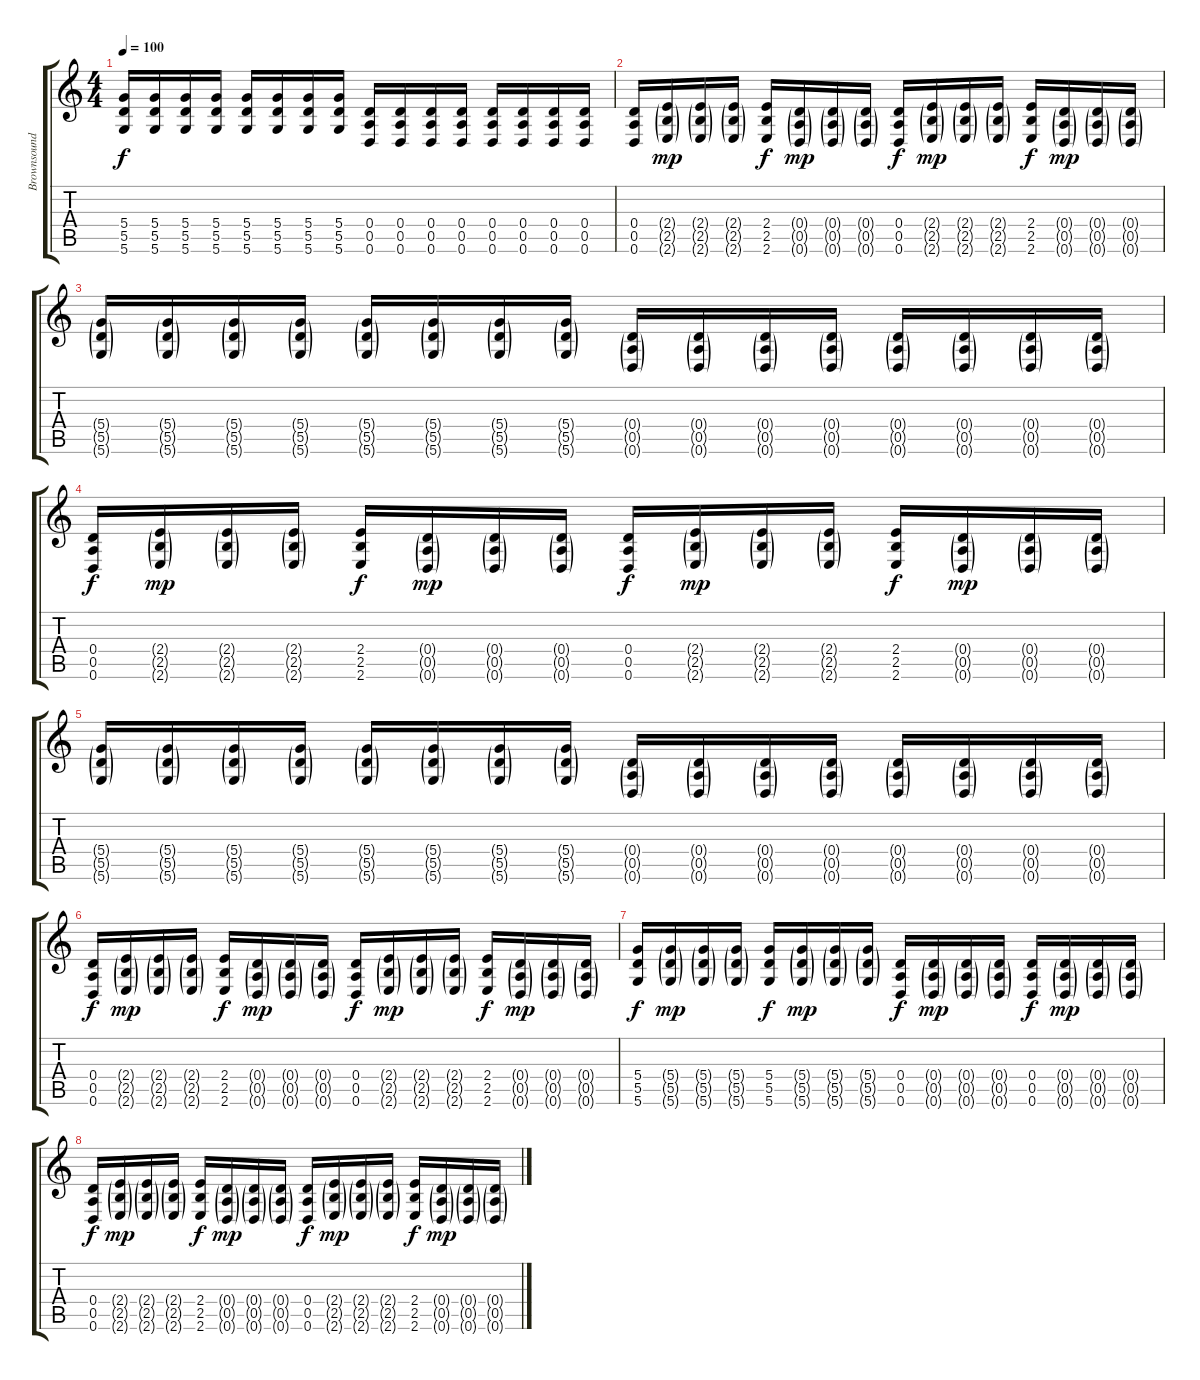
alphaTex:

\track ("Brownsound" "Brownsound") {instrument distortionguitar}
\staff {score tabs}
\tuning (E4 B3 G3 D3 A2 D2) {hide}
\ts (4 4)
\tempo 100
\clef g2
\ks c
(5.4 5.5 5.6).16{dy f} (5.4 5.5 5.6).16 (5.4 5.5 5.6).16 (5.4 5.5 5.6).16 (5.4 5.5 5.6).16 (5.4 5.5 5.6).16 (5.4 5.5 5.6).16 (5.4 5.5 5.6).16 (0.4 0.5 0.6).16 (0.4 0.5 0.6).16 (0.4 0.5 0.6).16 (0.4 0.5 0.6).16 (0.4 0.5 0.6).16 (0.4 0.5 0.6).16 (0.4 0.5 0.6).16 (0.4 0.5 0.6).16 |
(0.4 0.5 0.6).16 (2.4{g} 2.5{g} 2.6{g}).16{dy mp} (2.4{g} 2.5{g} 2.6{g}).16 (2.4{g} 2.5{g} 2.6{g}).16 (2.4 2.5 2.6).16{dy f} (0.4{g} 0.5{g} 0.6{g}).16{dy mp} (0.4{g} 0.5{g} 0.6{g}).16 (0.4{g} 0.5{g} 0.6{g}).16 (0.4 0.5 0.6).16{dy f} (2.4{g} 2.5{g} 2.6{g}).16{dy mp} (2.4{g} 2.5{g} 2.6{g}).16 (2.4{g} 2.5{g} 2.6{g}).16 (2.4 2.5 2.6).16{dy f} (0.4{g} 0.5{g} 0.6{g}).16{dy mp} (0.4{g} 0.5{g} 0.6{g}).16 (0.4{g} 0.5{g} 0.6{g}).16 |
(5.4{g} 5.5{g} 5.6{g}).16 (5.4{g} 5.5{g} 5.6{g}).16 (5.4{g} 5.5{g} 5.6{g}).16 (5.4{g} 5.5{g} 5.6{g}).16 (5.4{g} 5.5{g} 5.6{g}).16 (5.4{g} 5.5{g} 5.6{g}).16 (5.4{g} 5.5{g} 5.6{g}).16 (5.4{g} 5.5{g} 5.6{g}).16 (0.4{g} 0.5{g} 0.6{g}).16 (0.4{g} 0.5{g} 0.6{g}).16 (0.4{g} 0.5{g} 0.6{g}).16 (0.4{g} 0.5{g} 0.6{g}).16 (0.4{g} 0.5{g} 0.6{g}).16 (0.4{g} 0.5{g} 0.6{g}).16 (0.4{g} 0.5{g} 0.6{g}).16 (0.4{g} 0.5{g} 0.6{g}).16 |
(0.4 0.5 0.6).16{dy f} (2.4{g} 2.5{g} 2.6{g}).16{dy mp} (2.4{g} 2.5{g} 2.6{g}).16 (2.4{g} 2.5{g} 2.6{g}).16 (2.4 2.5 2.6).16{dy f} (0.4{g} 0.5{g} 0.6{g}).16{dy mp} (0.4{g} 0.5{g} 0.6{g}).16 (0.4{g} 0.5{g} 0.6{g}).16 (0.4 0.5 0.6).16{dy f} (2.4{g} 2.5{g} 2.6{g}).16{dy mp} (2.4{g} 2.5{g} 2.6{g}).16 (2.4{g} 2.5{g} 2.6{g}).16 (2.4 2.5 2.6).16{dy f} (0.4{g} 0.5{g} 0.6{g}).16{dy mp} (0.4{g} 0.5{g} 0.6{g}).16 (0.4{g} 0.5{g} 0.6{g}).16 |
(5.4{g} 5.5{g} 5.6{g}).16 (5.4{g} 5.5{g} 5.6{g}).16 (5.4{g} 5.5{g} 5.6{g}).16 (5.4{g} 5.5{g} 5.6{g}).16 (5.4{g} 5.5{g} 5.6{g}).16 (5.4{g} 5.5{g} 5.6{g}).16 (5.4{g} 5.5{g} 5.6{g}).16 (5.4{g} 5.5{g} 5.6{g}).16 (0.4{g} 0.5{g} 0.6{g}).16 (0.4{g} 0.5{g} 0.6{g}).16 (0.4{g} 0.5{g} 0.6{g}).16 (0.4{g} 0.5{g} 0.6{g}).16 (0.4{g} 0.5{g} 0.6{g}).16 (0.4{g} 0.5{g} 0.6{g}).16 (0.4{g} 0.5{g} 0.6{g}).16 (0.4{g} 0.5{g} 0.6{g}).16 |
(0.4 0.5 0.6).16{dy f} (2.4{g} 2.5{g} 2.6{g}).16{dy mp} (2.4{g} 2.5{g} 2.6{g}).16 (2.4{g} 2.5{g} 2.6{g}).16 (2.4 2.5 2.6).16{dy f} (0.4{g} 0.5{g} 0.6{g}).16{dy mp} (0.4{g} 0.5{g} 0.6{g}).16 (0.4{g} 0.5{g} 0.6{g}).16 (0.4 0.5 0.6).16{dy f} (2.4{g} 2.5{g} 2.6{g}).16{dy mp} (2.4{g} 2.5{g} 2.6{g}).16 (2.4{g} 2.5{g} 2.6{g}).16 (2.4 2.5 2.6).16{dy f} (0.4{g} 0.5{g} 0.6{g}).16{dy mp} (0.4{g} 0.5{g} 0.6{g}).16 (0.4{g} 0.5{g} 0.6{g}).16 |
(5.4 5.5 5.6).16{dy f} (5.4{g} 5.5{g} 5.6{g}).16{dy mp} (5.4{g} 5.5{g} 5.6{g}).16 (5.4{g} 5.5{g} 5.6{g}).16 (5.4 5.5 5.6).16{dy f} (5.4{g} 5.5{g} 5.6{g}).16{dy mp} (5.4{g} 5.5{g} 5.6{g}).16 (5.4{g} 5.5{g} 5.6{g}).16 (0.4 0.5 0.6).16{dy f} (0.4{g} 0.5{g} 0.6{g}).16{dy mp} (0.4{g} 0.5{g} 0.6{g}).16 (0.4{g} 0.5{g} 0.6{g}).16 (0.4 0.5 0.6).16{dy f} (0.4{g} 0.5{g} 0.6{g}).16{dy mp} (0.4{g} 0.5{g} 0.6{g}).16 (0.4{g} 0.5{g} 0.6{g}).16 |
(0.4 0.5 0.6).16{dy f} (2.4{g} 2.5{g} 2.6{g}).16{dy mp} (2.4{g} 2.5{g} 2.6{g}).16 (2.4{g} 2.5{g} 2.6{g}).16 (2.4 2.5 2.6).16{dy f} (0.4{g} 0.5{g} 0.6{g}).16{dy mp} (0.4{g} 0.5{g} 0.6{g}).16 (0.4{g} 0.5{g} 0.6{g}).16 (0.4 0.5 0.6).16{dy f} (2.4{g} 2.5{g} 2.6{g}).16{dy mp} (2.4{g} 2.5{g} 2.6{g}).16 (2.4{g} 2.5{g} 2.6{g}).16 (2.4 2.5 2.6).16{dy f} (0.4{g} 0.5{g} 0.6{g}).16{dy mp} (0.4{g} 0.5{g} 0.6{g}).16 (0.4{g} 0.5{g} 0.6{g}).16
